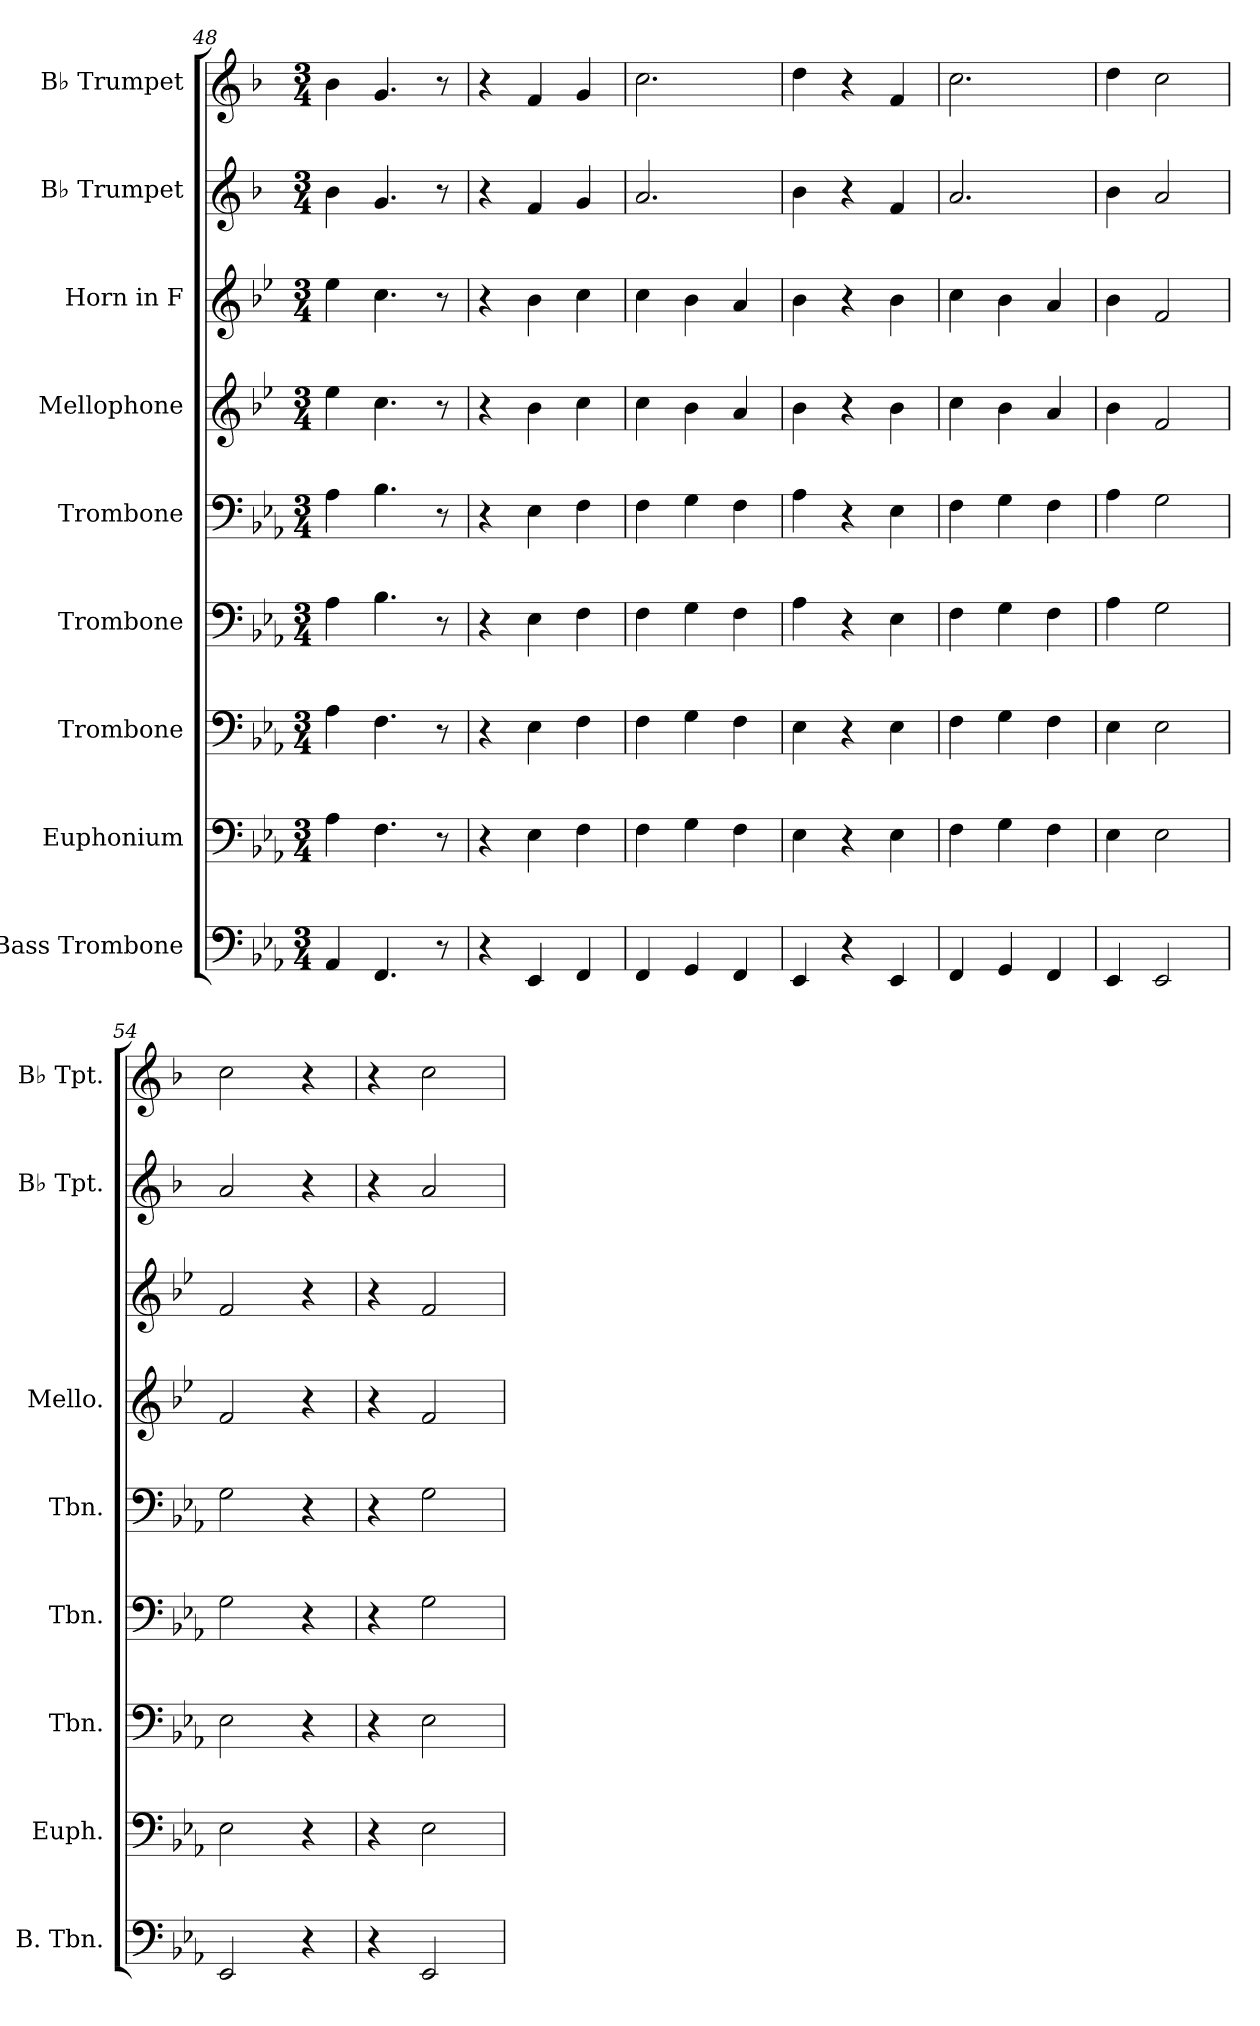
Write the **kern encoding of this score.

**kern	**kern	**kern	**kern	**kern	**kern	**kern	**kern	**kern
*part9	*part8	*part7	*part6	*part5	*part4	*part3	*part2	*part1
*staff9	*staff8	*staff7	*staff6	*staff5	*staff4	*staff3	*staff2	*staff1
*I"Bass Trombone	*I"Euphonium	*I"Trombone	*I"Trombone	*I"Trombone	*I"Mellophone	*I"Horn in F	*I"B♭ Trumpet	*I"B♭ Trumpet
*I'B. Tbn.	*I'Euph.	*I'Tbn.	*I'Tbn.	*I'Tbn.	*I'Mello.	*	*I'B♭ Tpt.	*I'B♭ Tpt.
!!LO:PB:g=z
*clefF4	*clefF4	*clefF4	*clefF4	*clefF4	*clefG2	*clefG2	*clefG2	*clefG2
*	*	*	*	*	*ITrd4c7	*ITrd4c7	*ITrd1c2	*ITrd1c2
*k[b-e-a-]	*k[b-e-a-]	*k[b-e-a-]	*k[b-e-a-]	*k[b-e-a-]	*k[b-e-a-]	*k[b-e-a-]	*k[b-e-a-]	*k[b-e-a-]
*M3/4	*M3/4	*M3/4	*M3/4	*M3/4	*M3/4	*M3/4	*M3/4	*M3/4
=48	=48	=48	=48	=48	=48	=48	=48	=48
4AA-/	4A-\	4A-\	4A-\	4A-\	4a-\	4a-\	4a-\	4a-\
4.FF/	4.F\	4.F\	4.B-\	4.B-\	4.f\	4.f\	4.f/	4.f/
8r	8r	8r	8r	8r	8r	8r	8r	8r
=49	=49	=49	=49	=49	=49	=49	=49	=49
4r	4r	4r	4r	4r	4r	4r	4r	4r
4EE-/	4E-\	4E-\	4E-\	4E-\	4e-\	4e-\	4e-/	4e-/
4FF/	4F\	4F\	4F\	4F\	4f\	4f\	4f/	4f/
=50	=50	=50	=50	=50	=50	=50	=50	=50
4FF/	4F\	4F\	4F\	4F\	4f\	4f\	2.g/	2.b-\
4GG/	4G\	4G\	4G\	4G\	4e-\	4e-\	.	.
4FF/	4F\	4F\	4F\	4F\	4d/	4d/	.	.
=51	=51	=51	=51	=51	=51	=51	=51	=51
4EE-/	4E-\	4E-\	4A-\	4A-\	4e-\	4e-\	4a-\	4cc\
4r	4r	4r	4r	4r	4r	4r	4r	4r
4EE-/	4E-\	4E-\	4E-\	4E-\	4e-\	4e-\	4e-/	4e-/
=52	=52	=52	=52	=52	=52	=52	=52	=52
4FF/	4F\	4F\	4F\	4F\	4f\	4f\	2.g/	2.b-\
4GG/	4G\	4G\	4G\	4G\	4e-\	4e-\	.	.
4FF/	4F\	4F\	4F\	4F\	4d/	4d/	.	.
=53	=53	=53	=53	=53	=53	=53	=53	=53
4EE-/	4E-\	4E-\	4A-\	4A-\	4e-\	4e-\	4a-\	4cc\
2EE-/	2E-\	2E-\	2G\	2G\	2B-/	2B-/	2g/	2b-\
=54	=54	=54	=54	=54	=54	=54	=54	=54
2EE-/	2E-\	2E-\	2G\	2G\	2B-/	2B-/	2g/	2b-\
4r	4r	4r	4r	4r	4r	4r	4r	4r
=55	=55	=55	=55	=55	=55	=55	=55	=55
4r	4r	4r	4r	4r	4r	4r	4r	4r
2EE-/	2E-\	2E-\	2G\	2G\	2B-/	2B-/	2g/	2b-\
=	=	=	=	=	=	=	=	=
*-	*-	*-	*-	*-	*-	*-	*-	*-
